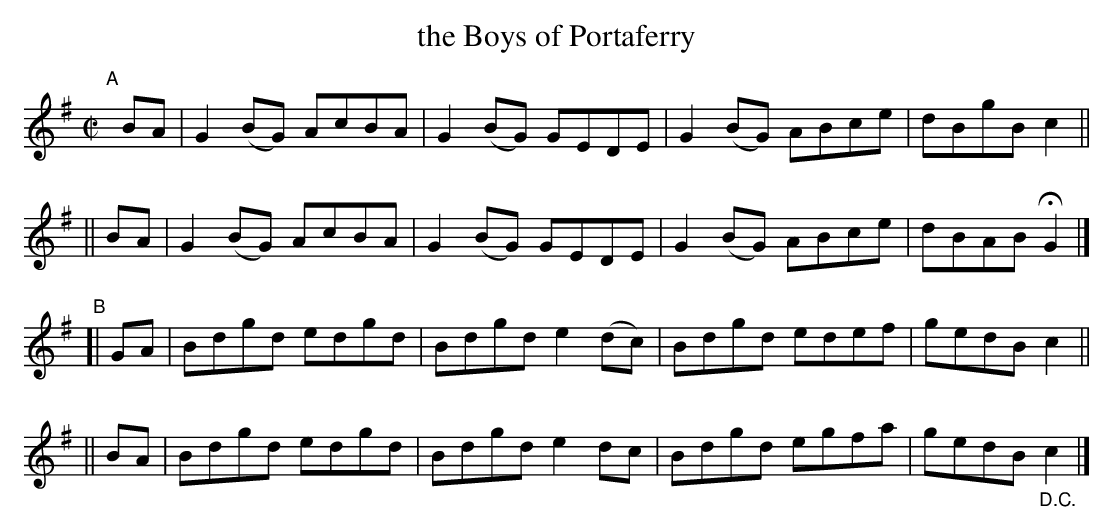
X:1
T: the Boys of Portaferry
M: C|
L: 1/8
K: G
"^A"\
[|]BA | G2(BG) AcBA | G2(BG) GEDE | G2(BG) ABce | dBgB c2 ||
|| BA | G2(BG) AcBA | G2(BG) GEDE | G2(BG) ABce | dBAB HG2 |]
"^B"\
[| GA | Bdgd edgd | Bdgd e2(dc) | Bdgd edef | gedB c2 ||
|| BA | Bdgd edgd | Bdgd e2dc | Bdgd egfa | gedB "_D.C."c2 |]
